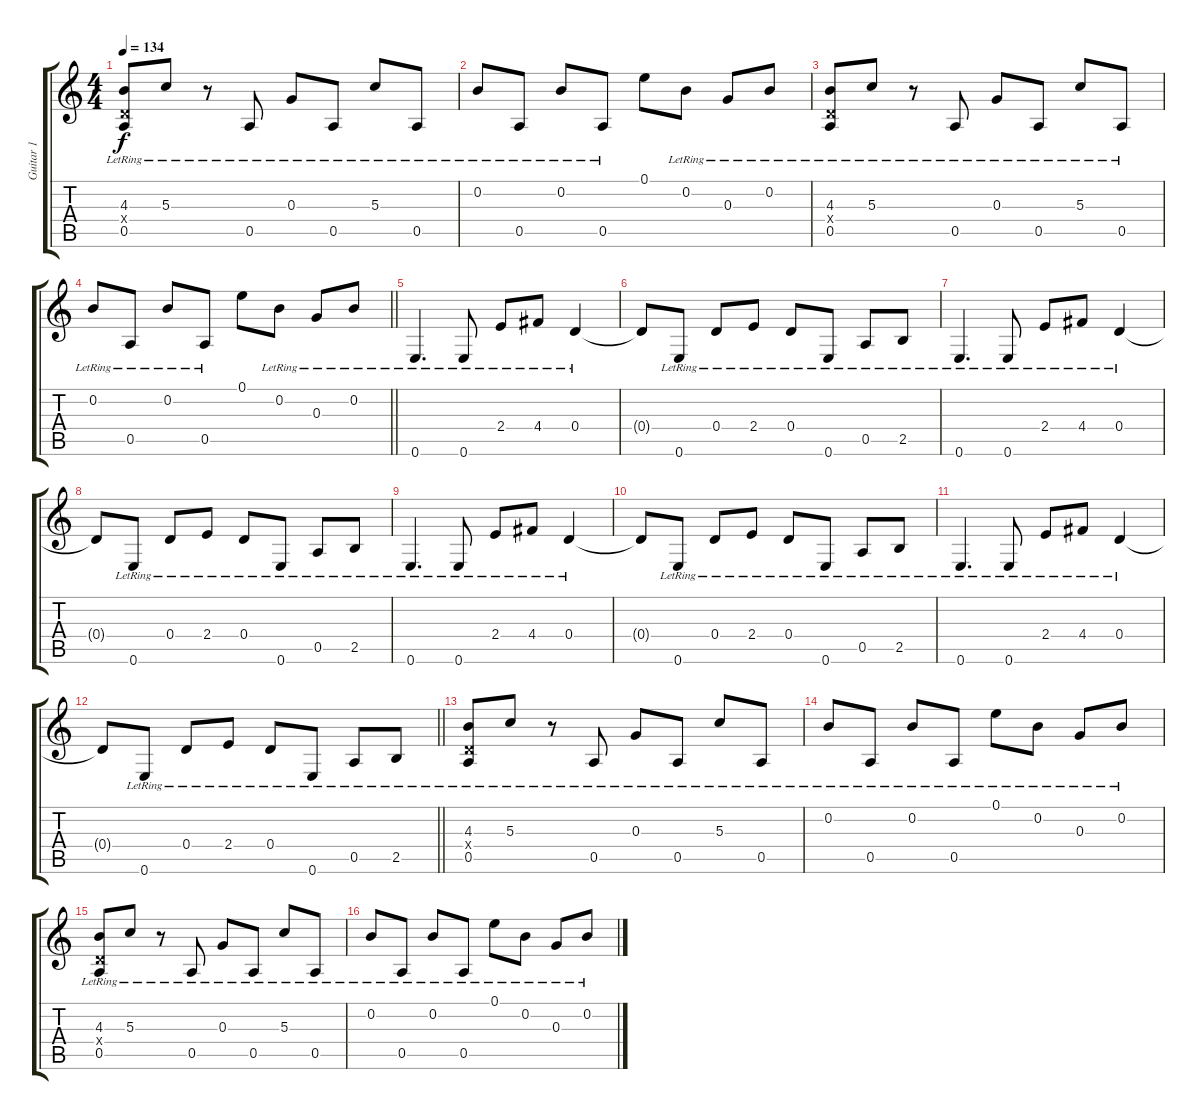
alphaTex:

\track ("Guitar 1" "Guitar 1") {instrument acousticguitarsteel}
\staff {score tabs}
\tuning (E4 B3 G3 D3 A2 E2) {hide}
\ts (4 4)
\tempo 134
\clef g2
\ks c
(4.3{lr} 0.4{x} 0.5{lr}).8{dy f} 5.3{lr}.8 r.8 0.5{lr}.8 0.3{lr}.8 0.5{lr}.8 5.3{lr}.8 0.5{lr}.8 |
0.2{lr}.8 0.5{lr}.8 0.2{lr}.8 0.5{lr}.8 0.1.8 0.2{lr}.8 0.3{lr}.8 0.2{lr}.8 |
(4.3{lr} 0.4{x} 0.5{lr}).8 5.3{lr}.8 r.8 0.5{lr}.8 0.3{lr}.8 0.5{lr}.8 5.3{lr}.8 0.5{lr}.8 |
\barLineRight lightlight
0.2{lr}.8 0.5{lr}.8 0.2{lr}.8 0.5{lr}.8 0.1.8 0.2{lr}.8 0.3{lr}.8 0.2{lr}.8 |
0.6{lr}.4{d} 0.6{lr}.8 2.4{lr}.8 4.4{lr}.8 0.4{lr}.4 |
0.4{t}.8 0.6{lr}.8 0.4{lr}.8 2.4{lr}.8 0.4{lr}.8 0.6{lr}.8 0.5{lr}.8 2.5{lr}.8 |
0.6{lr}.4{d} 0.6{lr}.8 2.4{lr}.8 4.4{lr}.8 0.4{lr}.4 |
0.4{t}.8 0.6{lr}.8 0.4{lr}.8 2.4{lr}.8 0.4{lr}.8 0.6{lr}.8 0.5{lr}.8 2.5{lr}.8 |
0.6{lr}.4{d} 0.6{lr}.8 2.4{lr}.8 4.4{lr}.8 0.4{lr}.4 |
0.4{t}.8 0.6{lr}.8 0.4{lr}.8 2.4{lr}.8 0.4{lr}.8 0.6{lr}.8 0.5{lr}.8 2.5{lr}.8 |
0.6{lr}.4{d} 0.6{lr}.8 2.4{lr}.8 4.4{lr}.8 0.4{lr}.4 |
\barLineRight lightlight
0.4{t}.8 0.6{lr}.8 0.4{lr}.8 2.4{lr}.8 0.4{lr}.8 0.6{lr}.8 0.5{lr}.8 2.5{lr}.8 |
(4.3{lr} 0.4{x} 0.5{lr}).8 5.3{lr}.8 r.8 0.5{lr}.8 0.3{lr}.8 0.5{lr}.8 5.3{lr}.8 0.5{lr}.8 |
0.2{lr}.8 0.5{lr}.8 0.2{lr}.8 0.5{lr}.8 0.1{lr}.8 0.2{lr}.8 0.3{lr}.8 0.2{lr}.8 |
(4.3{lr} 0.4{x} 0.5{lr}).8 5.3{lr}.8 r.8 0.5{lr}.8 0.3{lr}.8 0.5{lr}.8 5.3{lr}.8 0.5{lr}.8 |
0.2{lr}.8 0.5{lr}.8 0.2{lr}.8 0.5{lr}.8 0.1{lr}.8 0.2{lr}.8 0.3{lr}.8 0.2{lr}.8
